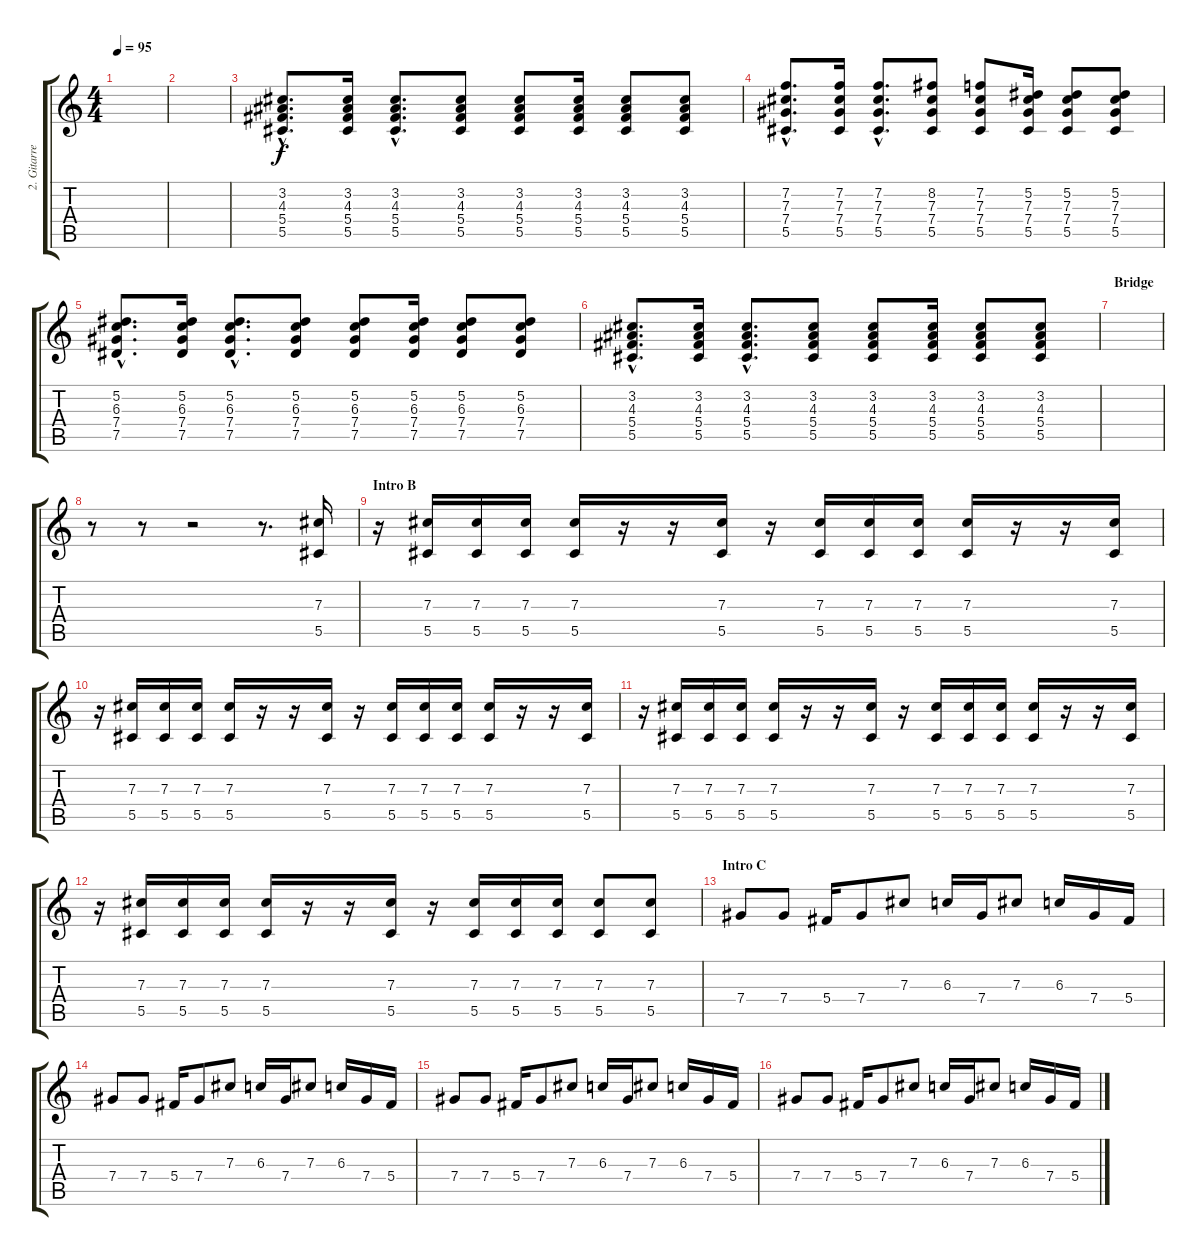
\track ("2. Gitarre" "2. Gitarre") {instrument overdrivenguitar}
\staff {score tabs}
\tuning (Eb4 Bb3 Gb3 Db3 Ab2 Db2) {hide}
\ts (4 4)
\tempo 95
\clef g2
\ks c
|
|
(3.2{hac} 4.3{hac} 5.4{hac} 5.5{hac}).8{d} (3.2 4.3 5.4 5.5).16 (3.2{hac} 4.3{hac} 5.4{hac} 5.5{hac}).8{d} (3.2 4.3 5.4 5.5).8 (3.2 4.3 5.4 5.5).8 (3.2 4.3 5.4 5.5).16 (3.2 4.3 5.4 5.5).8 (3.2 4.3 5.4 5.5).8 |
(7.2{hac} 7.3{hac} 7.4{hac} 5.5{hac}).8{d} (7.2 7.3 7.4 5.5).16 (7.2{hac} 7.3{hac} 7.4{hac} 5.5{hac}).8{d} (8.2 7.3 7.4 5.5).8 (7.2 7.3 7.4 5.5).8 (5.2 7.3 7.4 5.5).16 (5.2 7.3 7.4 5.5).8 (5.2 7.3 7.4 5.5).8 |
(5.2{hac} 6.3{hac} 7.4{hac} 7.5{hac}).8{d} (5.2 6.3 7.4 7.5).16 (5.2{hac} 6.3{hac} 7.4{hac} 7.5{hac}).8{d} (5.2 6.3 7.4 7.5).8 (5.2 6.3 7.4 7.5).8 (5.2 6.3 7.4 7.5).16 (5.2 6.3 7.4 7.5).8 (5.2 6.3 7.4 7.5).8 |
(3.2{hac} 4.3{hac} 5.4{hac} 5.5{hac}).8{d} (3.2 4.3 5.4 5.5).16 (3.2{hac} 4.3{hac} 5.4{hac} 5.5{hac}).8{d} (3.2 4.3 5.4 5.5).8 (3.2 4.3 5.4 5.5).8 (3.2 4.3 5.4 5.5).16 (3.2 4.3 5.4 5.5).8 (3.2 4.3 5.4 5.5).8 |
\section ("" "Bridge")
|
r.8 r.8 r.2 r.8{d} (7.3 5.5).16{volume 10} |
\section ("" "Intro B")
r.16{volume 13} (7.3 5.5).16 (7.3 5.5).16 (7.3 5.5).16 (7.3 5.5).16 r.16 r.16 (7.3 5.5).16 r.16 (7.3 5.5).16 (7.3 5.5).16 (7.3 5.5).16 (7.3 5.5).16 r.16 r.16 (7.3 5.5).16 |
r.16{volume 13} (7.3 5.5).16 (7.3 5.5).16 (7.3 5.5).16 (7.3 5.5).16 r.16 r.16 (7.3 5.5).16 r.16 (7.3 5.5).16 (7.3 5.5).16 (7.3 5.5).16 (7.3 5.5).16 r.16 r.16 (7.3 5.5).16 |
r.16{volume 13} (7.3 5.5).16 (7.3 5.5).16 (7.3 5.5).16 (7.3 5.5).16 r.16 r.16 (7.3 5.5).16 r.16 (7.3 5.5).16 (7.3 5.5).16 (7.3 5.5).16 (7.3 5.5).16 r.16 r.16 (7.3 5.5).16 |
r.16{volume 13} (7.3 5.5).16 (7.3 5.5).16 (7.3 5.5).16 (7.3 5.5).16 r.16 r.16 (7.3 5.5).16 r.16 (7.3 5.5).16 (7.3 5.5).16 (7.3 5.5).16 (7.3 5.5).8 (7.3 5.5).8 |
\section ("" "Intro C")
7.4.8 7.4.8 5.4.16 7.4.8 7.3.8 6.3.16 7.4.16 7.3.8 6.3.16 7.4.16 5.4.16 |
7.4.8 7.4.8 5.4.16 7.4.8 7.3.8 6.3.16 7.4.16 7.3.8 6.3.16 7.4.16 5.4.16 |
7.4.8 7.4.8 5.4.16 7.4.8 7.3.8 6.3.16 7.4.16 7.3.8 6.3.16 7.4.16 5.4.16 |
7.4.8 7.4.8 5.4.16 7.4.8 7.3.8 6.3.16 7.4.16 7.3.8 6.3.16 7.4.16 5.4.16
